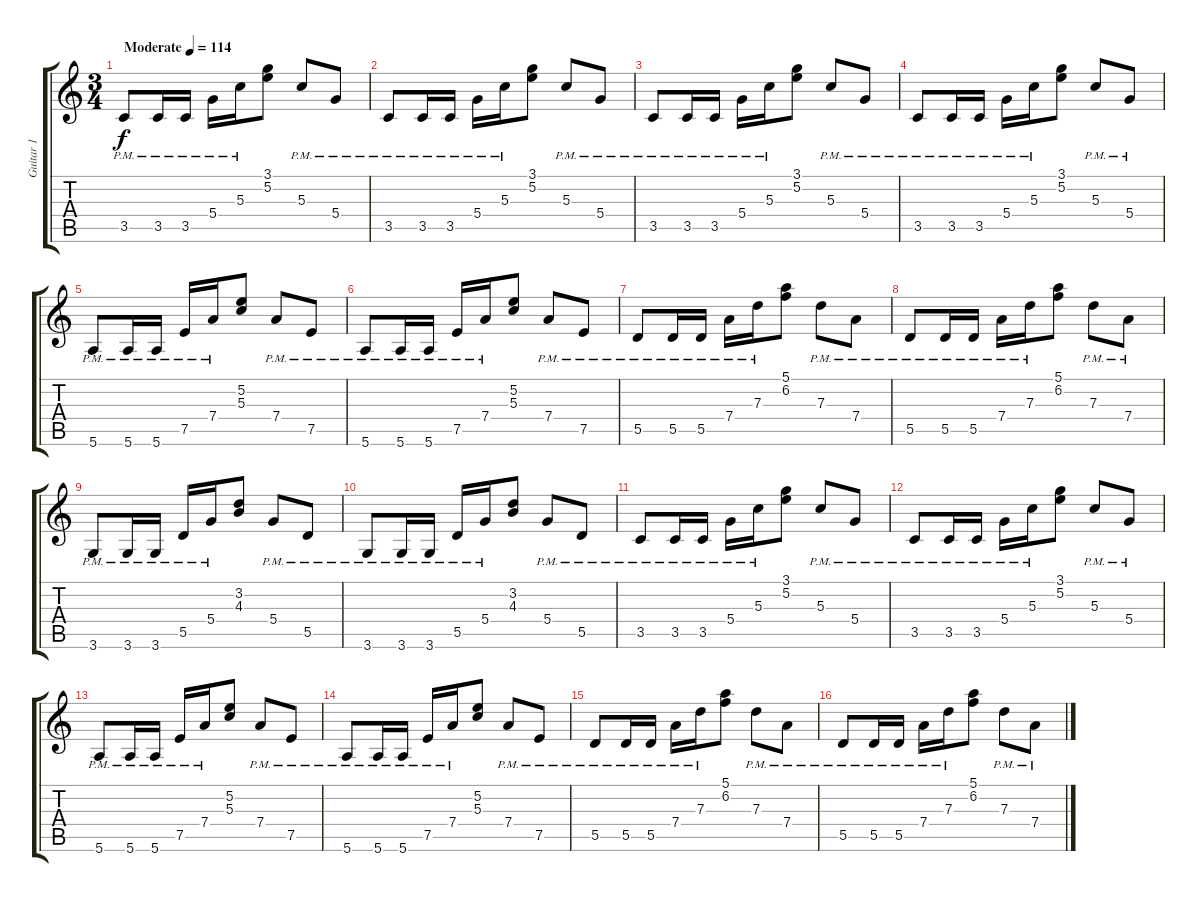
\track ("Guitar 1" "Guitar 1") {instrument overdrivenguitar}
\staff {score tabs}
\tuning (E4 B3 G3 D3 A2 E2) {hide}
\ts (3 4)
\tempo (114 "Moderate")
\clef g2
\ks c
3.5{pm}.8{dy f instrument overdrivenguitar} 3.5{pm}.16 3.5{pm}.16 5.4{pm}.16 5.3{pm}.16 (3.1 5.2).8 5.3{pm}.8 5.4{pm}.8 |
3.5{pm}.8 3.5{pm}.16 3.5{pm}.16 5.4{pm}.16 5.3{pm}.16 (3.1 5.2).8 5.3{pm}.8 5.4{pm}.8 |
3.5{pm}.8 3.5{pm}.16 3.5{pm}.16 5.4{pm}.16 5.3{pm}.16 (3.1 5.2).8 5.3{pm}.8 5.4{pm}.8 |
3.5{pm}.8 3.5{pm}.16 3.5{pm}.16 5.4{pm}.16 5.3{pm}.16 (3.1 5.2).8 5.3{pm}.8 5.4{pm}.8 |
5.6{pm}.8 5.6{pm}.16 5.6{pm}.16 7.5{pm}.16 7.4{pm}.16 (5.2 5.3).8 7.4{pm}.8 7.5{pm}.8 |
5.6{pm}.8 5.6{pm}.16 5.6{pm}.16 7.5{pm}.16 7.4{pm}.16 (5.2 5.3).8 7.4{pm}.8 7.5{pm}.8 |
5.5{pm}.8 5.5{pm}.16 5.5{pm}.16 7.4{pm}.16 7.3{pm}.16 (5.1 6.2).8 7.3{pm}.8 7.4{pm}.8 |
5.5{pm}.8 5.5{pm}.16 5.5{pm}.16 7.4{pm}.16 7.3{pm}.16 (5.1 6.2).8 7.3{pm}.8 7.4{pm}.8 |
3.6{pm}.8 3.6{pm}.16 3.6{pm}.16 5.5{pm}.16 5.4{pm}.16 (3.2 4.3).8 5.4{pm}.8 5.5{pm}.8 |
3.6{pm}.8 3.6{pm}.16 3.6{pm}.16 5.5{pm}.16 5.4{pm}.16 (3.2 4.3).8 5.4{pm}.8 5.5{pm}.8 |
3.5{pm}.8 3.5{pm}.16 3.5{pm}.16 5.4{pm}.16 5.3{pm}.16 (3.1 5.2).8 5.3{pm}.8 5.4{pm}.8 |
3.5{pm}.8 3.5{pm}.16 3.5{pm}.16 5.4{pm}.16 5.3{pm}.16 (3.1 5.2).8 5.3{pm}.8 5.4{pm}.8 |
5.6{pm}.8 5.6{pm}.16 5.6{pm}.16 7.5{pm}.16 7.4{pm}.16 (5.2 5.3).8 7.4{pm}.8 7.5{pm}.8 |
5.6{pm}.8 5.6{pm}.16 5.6{pm}.16 7.5{pm}.16 7.4{pm}.16 (5.2 5.3).8 7.4{pm}.8 7.5{pm}.8 |
5.5{pm}.8 5.5{pm}.16 5.5{pm}.16 7.4{pm}.16 7.3{pm}.16 (5.1 6.2).8 7.3{pm}.8 7.4{pm}.8 |
5.5{pm}.8 5.5{pm}.16 5.5{pm}.16 7.4{pm}.16 7.3{pm}.16 (5.1 6.2).8 7.3{pm}.8 7.4{pm}.8
